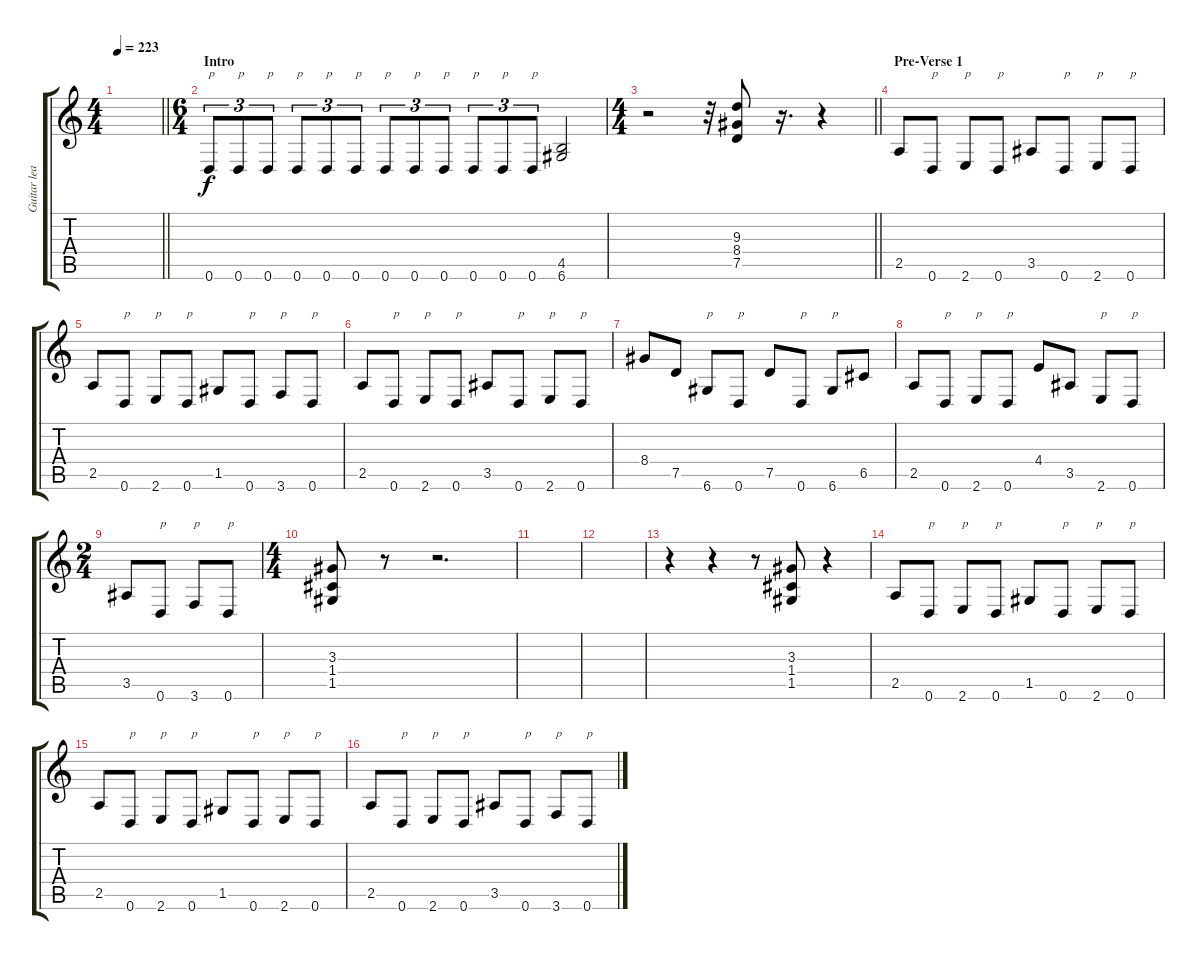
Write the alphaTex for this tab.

\track ("Guitar lead 1" "Guitar lea") {instrument distortionguitar}
\staff {score tabs}
\tuning (D4 A3 F3 C3 G2 D2) {hide}
\ts (4 4)
\tempo 223
\clef g2
\barLineRight lightlight
\ks c
|
\ts (6 4)
\section ("" "Intro")
0.6.8{tu (3 2) txt "p"} 0.6.8{tu (3 2) txt "p"} 0.6.8{tu (3 2) txt "p"} 0.6.8{tu (3 2) txt "p"} 0.6.8{tu (3 2) txt "p"} 0.6.8{tu (3 2) txt "p"} 0.6.8{tu (3 2) txt "p"} 0.6.8{tu (3 2) txt "p"} 0.6.8{tu (3 2) txt "p"} 0.6.8{tu (3 2) txt "p"} 0.6.8{tu (3 2) txt "p"} 0.6.8{tu (3 2) txt "p"} (4.5 6.6).2 |
\ts (4 4)
\barLineRight lightlight
r.2 r.32 (9.3 8.4 7.5).8 r.16{d} r.4 |
\section ("" "Pre-Verse 1")
2.5.8 0.6.8{txt "p"} 2.6.8{txt "p"} 0.6.8{txt "p"} 3.5.8 0.6.8{txt "p"} 2.6.8{txt "p"} 0.6.8{txt "p"} |
2.5.8 0.6.8{txt "p"} 2.6.8{txt "p"} 0.6.8{txt "p"} 1.5.8 0.6.8{txt "p"} 3.6.8{txt "p"} 0.6.8{txt "p"} |
2.5.8 0.6.8{txt "p"} 2.6.8{txt "p"} 0.6.8{txt "p"} 3.5.8 0.6.8{txt "p"} 2.6.8{txt "p"} 0.6.8{txt "p"} |
8.4.8 7.5.8 6.6.8{txt "p"} 0.6.8{txt "p"} 7.5.8 0.6.8{txt "p"} 6.6.8{txt "p"} 6.5.8 |
2.5.8 0.6.8{txt "p"} 2.6.8{txt "p"} 0.6.8{txt "p"} 4.4.8 3.5.8 2.6.8{txt "p"} 0.6.8{txt "p"} |
\ts (2 4)
3.5.8 0.6.8{txt "p"} 3.6.8{txt "p"} 0.6.8{txt "p"} |
\ts (4 4)
(3.3 1.4 1.5).8 r.8 r.2{d} |
|
|
r.4 r.4 r.8 (3.3 1.4 1.5).8 r.4 |
2.5.8 0.6.8{txt "p"} 2.6.8{txt "p"} 0.6.8{txt "p"} 1.5.8 0.6.8{txt "p"} 2.6.8{txt "p"} 0.6.8{txt "p"} |
2.5.8 0.6.8{txt "p"} 2.6.8{txt "p"} 0.6.8{txt "p"} 1.5.8 0.6.8{txt "p"} 2.6.8{txt "p"} 0.6.8{txt "p"} |
2.5.8 0.6.8{txt "p"} 2.6.8{txt "p"} 0.6.8{txt "p"} 3.5.8 0.6.8{txt "p"} 3.6.8{txt "p"} 0.6.8{txt "p"}
